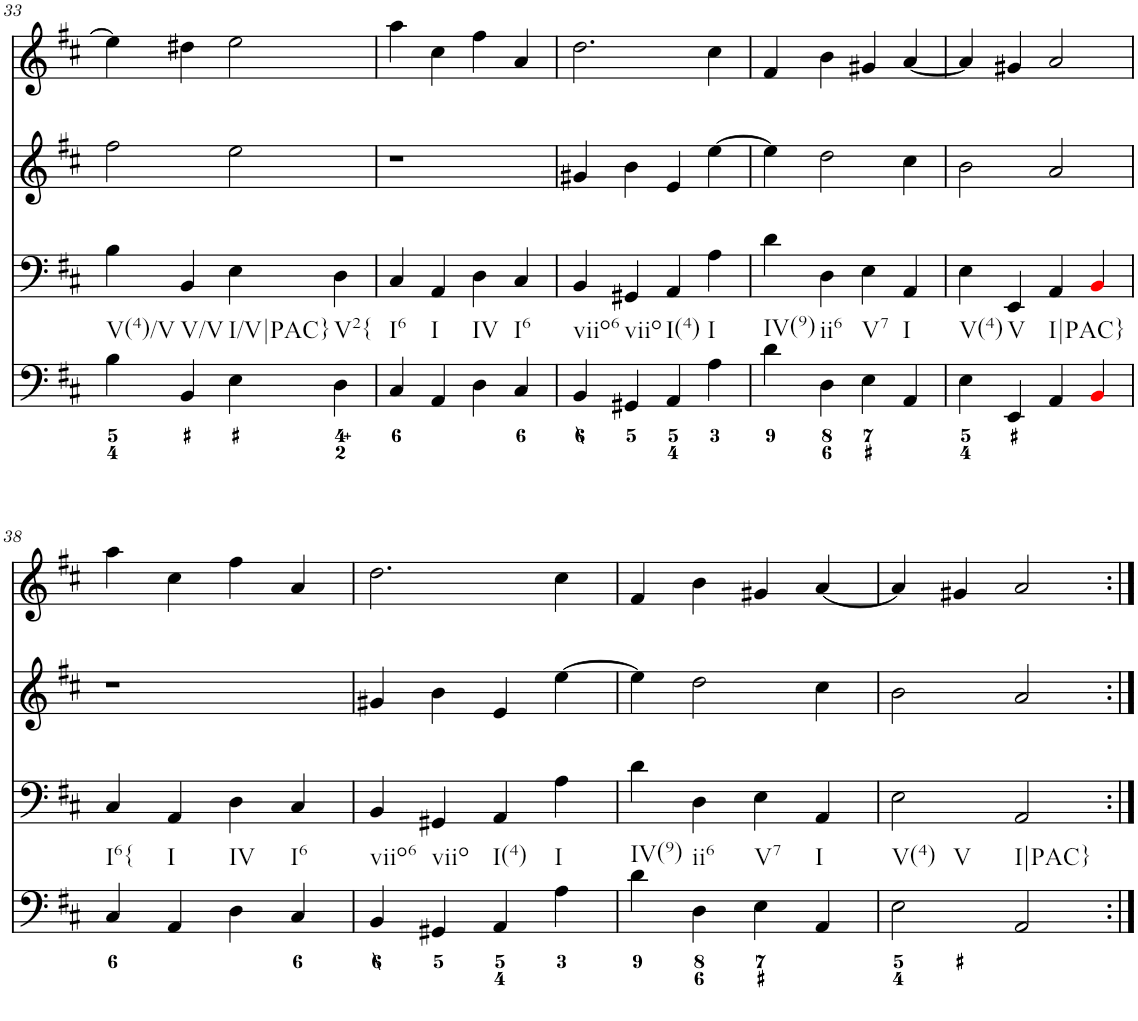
**kern	**kern	**kern	**kern
*part4	*part3	*part2	*part1
*staff4	*staff3	*staff2	*staff1
*I"Piano	*I"Piano	*I"Piano	*I"Piano
*I'Pno	*I'Pno	*I'Pno	*I'Pno
!!LO:PB:g=z
*clefF4	*clefF4	*clefG2	*clefG2
*k[f#c#]	*k[f#c#]	*k[f#c#]	*k[f#c#]
*D:	*D:	*D:	*D:
*M2/2	*M2/2	*M2/2	*M2/2
*met(c|)	*met(c|)	*met(c|)	*met(c|)
=33	=33	=33	=33
!LO:TX:b:t=V(4)/V	!	!	!
4B\	4B\	2ff#\	4ee\]
!LO:TX:b:t=V/V	!	!	!
4BB/	4BB/	.	4dd#X\
!LO:TX:b:t=I/V|PAC}	!	!	!
4E\	4E\	2ee\	2ee\
!LO:TX:b:t=V2{	!	!	!
4D\	4D\	.	.
=34	=34	=34	=34
!LO:TX:b:t=I6	!	!	!
4C#/	4C#/	1r	4aa\
!LO:TX:b:t=I	!	!	!
4AA/	4AA/	.	4cc#\
!LO:TX:b:t=IV	!	!	!
4D\	4D\	.	4ff#\
!LO:TX:b:t=I6	!	!	!
4C#/	4C#/	.	4a/
=35	=35	=35	=35
!LO:TX:b:t=viio6	!	!	!
4BB/	4BB/	4g#X/	2.dd\
!LO:TX:b:t=viio	!	!	!
4GG#X/	4GG#X/	4b\	.
!LO:TX:b:t=I(4)	!	!	!
4AA/	4AA/	4e/	.
!LO:TX:b:t=I	!	!	!
4A\	4A\	[4ee\	4cc#\
=36	=36	=36	=36
!LO:TX:b:t=IV(9)	!	!	!
4d\	4d\	4ee\]	4f#/
!LO:TX:b:t=ii6	!	!	!
4D\	4D\	2dd\	4b\
!LO:TX:b:t=V7	!	!	!
4E\	4E\	.	4g#X/
!LO:TX:b:t=I	!	!	!
4AA/	4AA/	4cc#\	[4a/
=37	=37	=37	=37
!LO:TX:b:t=V(4)	!	!	!
4E\	4E\	2b\	4a/]
!LO:TX:b:t=V	!	!	!
4EE/	4EE/	.	4g#X/
!LO:TX:b:t=I|PAC}	!	!	!
4AA/	4AA/	2a/	2a/
4BBi/	4BBi/	.	.
!!LO:LB:g=z
=38	=38	=38	=38
!LO:TX:b:t=I6{	!	!	!
4C#/	4C#/	1r	4aa\
!LO:TX:b:t=I	!	!	!
4AA/	4AA/	.	4cc#\
!LO:TX:b:t=IV	!	!	!
4D\	4D\	.	4ff#\
!LO:TX:b:t=I6	!	!	!
4C#/	4C#/	.	4a/
=39	=39	=39	=39
!LO:TX:b:t=viio6	!	!	!
4BB/	4BB/	4g#X/	2.dd\
!LO:TX:b:t=viio	!	!	!
4GG#X/	4GG#X/	4b\	.
!LO:TX:b:t=I(4)	!	!	!
4AA/	4AA/	4e/	.
!LO:TX:b:t=I	!	!	!
4A\	4A\	[4ee\	4cc#\
=40	=40	=40	=40
!LO:TX:b:t=IV(9)	!	!	!
4d\	4d\	4ee\]	4f#/
!LO:TX:b:t=ii6	!	!	!
4D\	4D\	2dd\	4b\
!LO:TX:b:t=V7	!	!	!
4E\	4E\	.	4g#X/
!LO:TX:b:t=I	!	!	!
4AA/	4AA/	4cc#\	[4a/
=41	=41	=41	=41
!LO:TX:b:t=V(4)	!	!	!
!LO:TX:b:t=V	!	!	!
2E\	2E\	2b\	4a/]
.	.	.	4g#X/
!LO:TX:b:t=I|PAC}	!	!	!
2AA/	2AA/	2a/	2a/
=:|!	=:|!	=:|!	=:|!
*-	*-	*-	*-
